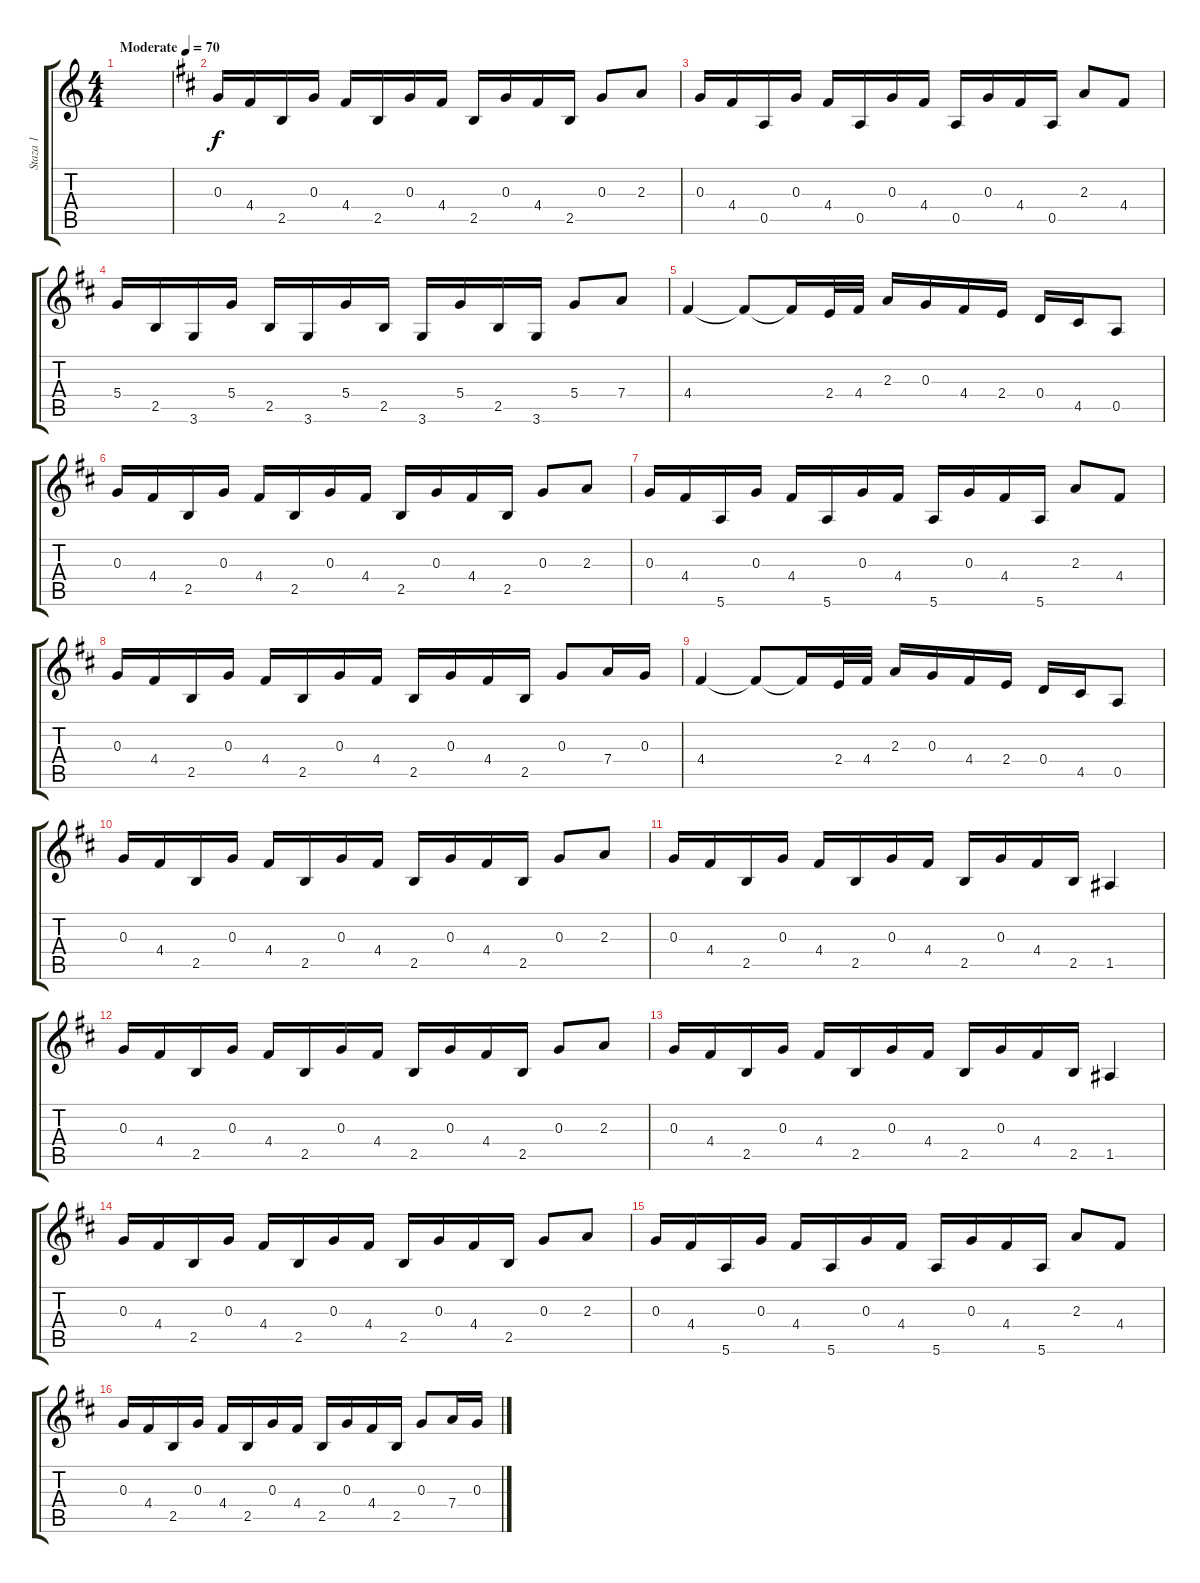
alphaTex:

\track ("Staza 1" "Staza 1") {instrument acousticguitarsteel}
\staff {score tabs}
\tuning (E4 B3 G3 D3 A2 E2) {hide}
\ts (4 4)
\tempo (70 "Moderate")
\clef g2
\ks c
|
\ks bminor
0.3.16 4.4.16 2.5.16 0.3.16 4.4.16 2.5.16 0.3.16 4.4.16 2.5.16 0.3.16 4.4.16 2.5.16 0.3.8 2.3.8 |
0.3.16 4.4.16 0.5.16 0.3.16 4.4.16 0.5.16 0.3.16 4.4.16 0.5.16 0.3.16 4.4.16 0.5.16 2.3.8 4.4.8 |
5.4.16 2.5.16 3.6.16 5.4.16 2.5.16 3.6.16 5.4.16 2.5.16 3.6.16 5.4.16 2.5.16 3.6.16 5.4.8 7.4.8 |
4.4.4 4.4{t}.8 4.4{t}.16 2.4.32 4.4.32 2.3.16 0.3.16 4.4.16 2.4.16 0.4.16 4.5.16 0.5.8 |
0.3.16 4.4.16 2.5.16 0.3.16 4.4.16 2.5.16 0.3.16 4.4.16 2.5.16 0.3.16 4.4.16 2.5.16 0.3.8 2.3.8 |
0.3.16 4.4.16 5.6.16 0.3.16 4.4.16 5.6.16 0.3.16 4.4.16 5.6.16 0.3.16 4.4.16 5.6.16 2.3.8 4.4.8 |
0.3.16 4.4.16 2.5.16 0.3.16 4.4.16 2.5.16 0.3.16 4.4.16 2.5.16 0.3.16 4.4.16 2.5.16 0.3.8 7.4.16 0.3.16 |
4.4.4 4.4{t}.8 4.4{t}.16 2.4.32 4.4.32 2.3.16 0.3.16 4.4.16 2.4.16 0.4.16 4.5.16 0.5.8 |
0.3.16 4.4.16 2.5.16 0.3.16 4.4.16 2.5.16 0.3.16 4.4.16 2.5.16 0.3.16 4.4.16 2.5.16 0.3.8 2.3.8 |
0.3.16 4.4.16 2.5.16 0.3.16 4.4.16 2.5.16 0.3.16 4.4.16 2.5.16 0.3.16 4.4.16 2.5.16 1.5.4 |
0.3.16 4.4.16 2.5.16 0.3.16 4.4.16 2.5.16 0.3.16 4.4.16 2.5.16 0.3.16 4.4.16 2.5.16 0.3.8 2.3.8 |
0.3.16 4.4.16 2.5.16 0.3.16 4.4.16 2.5.16 0.3.16 4.4.16 2.5.16 0.3.16 4.4.16 2.5.16 1.5.4 |
0.3.16 4.4.16 2.5.16 0.3.16 4.4.16 2.5.16 0.3.16 4.4.16 2.5.16 0.3.16 4.4.16 2.5.16 0.3.8 2.3.8 |
0.3.16 4.4.16 5.6.16 0.3.16 4.4.16 5.6.16 0.3.16 4.4.16 5.6.16 0.3.16 4.4.16 5.6.16 2.3.8 4.4.8 |
0.3.16 4.4.16 2.5.16 0.3.16 4.4.16 2.5.16 0.3.16 4.4.16 2.5.16 0.3.16 4.4.16 2.5.16 0.3.8 7.4.16 0.3.16
